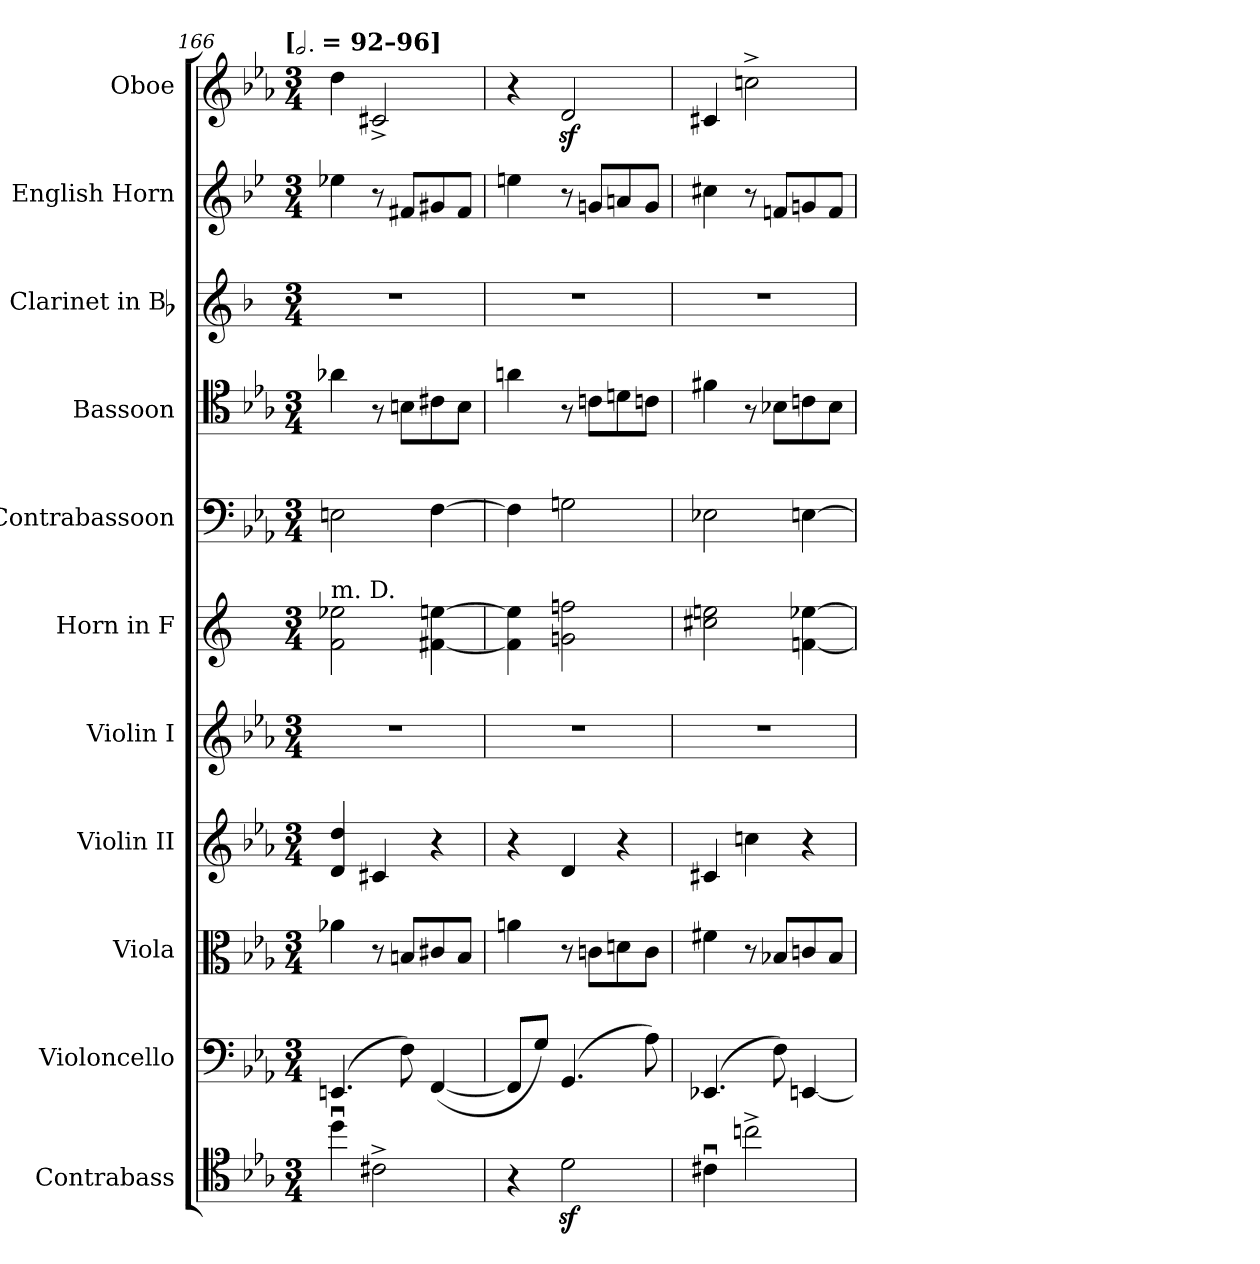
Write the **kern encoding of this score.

**kern	**kern	**kern	**kern	**kern	**kern	**kern	**kern	**kern	**kern	**kern
*part11	*part10	*part9	*part8	*part7	*part6	*part5	*part4	*part3	*part2	*part1
*staff11	*staff10	*staff9	*staff8	*staff7	*staff6	*staff5	*staff4	*staff3	*staff2	*staff1
*I"Contrabass	*I"Violoncello	*I"Viola	*I"Violin II	*I"Violin I	*I"Horn in F	*I"Contrabassoon	*I"Bassoon	*I"Clarinet in Bb	*I"English Horn	*I"Oboe
*I'cb	*I'vc	*I'vla	*I'vn	*I'vn	*	*I'c-bn	*I'bn	*I'cl	*	*I'ob
*clefC4	*clefF4	*clefC3	*clefG2	*clefG2	*clefG2	*clefF4	*clefC4	*clefG2	*clefG2	*clefG2
*ITrd7c12	*	*	*	*	*ITrd4c7	*ITrd7c12	*	*ITrd1c2	*ITrd4c7	*
*k[b-e-a-]	*k[b-e-a-]	*k[b-e-a-]	*k[b-e-a-]	*k[b-e-a-]	*k[b-]	*k[b-e-a-]	*k[b-e-a-]	*k[b-e-a-]	*k[b-e-a-]	*k[b-e-a-]
*E-:	*E-:	*E-:	*E-:	*E-:	*F:	*E-:	*E-:	*E-:	*E-:	*E-:
!!LO:TX:omd:t=[[half-dot] = 92–96]
*M3/4	*M3/4	*M3/4	*M3/4	*M3/4	*M3/4	*M3/4	*M3/4	*M3/4	*M3/4	*M3/4
*MM276	*MM276	*MM276	*MM276	*MM276	*MM276	*MM276	*MM276	*MM276	*MM276	*MM276
=166	=166	=166	=166	=166	=166	=166	=166	=166	=166	=166
!	!	!	!	!	!LO:TX:a:t=m. D.	!	!	!	!	!
4du	(4.EEn	4a-X	4d 4dd	4%3r	2B- 2a-X	2EEn	4a-X	4%3r	4a-X	4dd
2C#X^	.	8r	4c#X	.	.	.	8r	.	8r	2c#X^
.	8F)	8BnL	.	.	.	.	8BnL	.	8BnL	.
.	([4FF	8c#X	4r	.	[4Bn [4an	[4FF	8c#X	.	8c#X	.
.	.	8BJ	.	.	.	.	8BJ	.	8BJ	.
=167	=167	=167	=167	=167	=167	=167	=167	=167	=167	=167
4r	8FFL]	4an	4r	4%3r	4B] 4a]	4FF]	4an	4%3r	4an	4r
.	8GJ)	.	.	.	.	.	.	.	.	.
2Dz	(4.GG	8r	4d	.	2cn 2b-X	2GGn	8r	.	8r	2dz
.	.	8cnL	.	.	.	.	8cnL	.	8cnL	.
.	.	8dn	4r	.	.	.	8dn	.	8dn	.
.	8A-)	8cJ	.	.	.	.	8cnJ	.	8cJ	.
=168	=168	=168	=168	=168	=168	=168	=168	=168	=168	=168
4C#Xu	(4.EE-X	4f#X	4c#X	4%3r	2f#X 2an	2EE-X	4f#X	4%3r	4f#X	4c#X
2cn^	.	8r	4ccn	.	.	.	8r	.	8r	2ccn^
.	8F)	8B-XL	.	.	.	.	8B-XL	.	8B-XL	.
.	[4EEn	8cn	4r	.	[4B-X [4a-X	[4EEn	8cn	.	8cn	.
.	.	8B-J	.	.	.	.	8B-J	.	8B-J	.
=	=	=	=	=	=	=	=	=	=	=
*-	*-	*-	*-	*-	*-	*-	*-	*-	*-	*-
